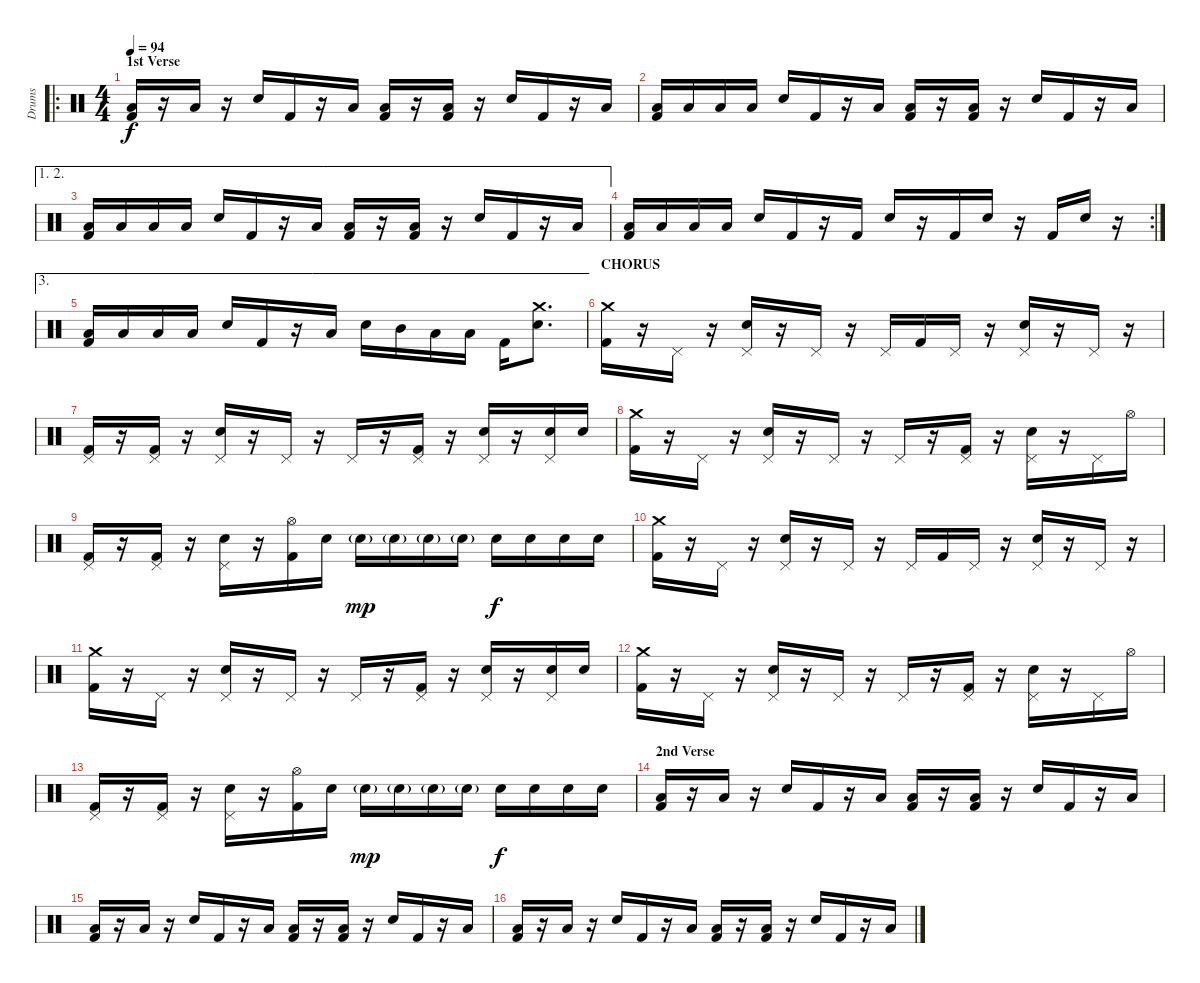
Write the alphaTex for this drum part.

\track ("Drums" "Drums") {instrument percussion}
\staff {score}
\articulation defaults
\ro
\ts (4 4)
\section ("" "1st Verse")
\tempo 94
\clef neutral
\ks c
("Low Floor Tom (hit)" "Kick (hit) 2").16{dy f} r.16 "Low Floor Tom (hit)".16 r.16 "Electric Snare (hit)".16 "Kick (hit) 2".16 r.16 "Low Tom (hit)".16 ("Low Floor Tom (hit)" "Kick (hit) 2").16 r.16 ("Low Floor Tom (hit)" "Kick (hit) 2").16 r.16 "Electric Snare (hit)".16 "Kick (hit) 2".16 r.16 "Low Tom (hit)".16 |
("Low Floor Tom (hit)" "Kick (hit) 2").16 "Low Floor Tom (hit)".16 "Low Floor Tom (hit)".16 "Low Floor Tom (hit)".16 "Electric Snare (hit)".16 "Kick (hit) 2".16 r.16 "Low Tom (hit)".16 ("Low Floor Tom (hit)" "Kick (hit) 2").16 r.16 ("Low Floor Tom (hit)" "Kick (hit) 2").16 r.16 "Electric Snare (hit)".16 "Kick (hit) 2".16 r.16 "Low Tom (hit)".16 |
\ae (1 2)
("Low Floor Tom (hit)" "Kick (hit) 2").16 "Low Floor Tom (hit)".16 "Low Floor Tom (hit)".16 "Low Floor Tom (hit)".16 "Electric Snare (hit)".16 "Kick (hit) 2".16 r.16 "Low Tom (hit)".16 ("Low Floor Tom (hit)" "Kick (hit) 2").16 r.16 ("Low Floor Tom (hit)" "Kick (hit) 2").16 r.16 "Electric Snare (hit)".16 "Kick (hit) 2".16 r.16 "Low Tom (hit)".16 |
\rc 2
("Low Floor Tom (hit)" "Kick (hit) 2").16 "Low Floor Tom (hit)".16 "Low Floor Tom (hit)".16 "Low Floor Tom (hit)".16 "Electric Snare (hit)".16 "Kick (hit) 2".16 r.16 "Kick (hit) 2".16 "Electric Snare (hit)".16 r.16 "Kick (hit) 2".16 "Electric Snare (hit)".16 r.16 "Kick (hit) 2".16 "Electric Snare (hit)".16 r.16 |
\ae 3
("Low Floor Tom (hit)" "Kick (hit) 2").16 "Low Floor Tom (hit)".16 "Low Floor Tom (hit)".16 "Low Floor Tom (hit)".16 "Electric Snare (hit)".16 "Kick (hit) 2".16 r.16 "Low Tom (hit)".16 "Electric Snare (hit)".16 "Mid Tom (hit)".16 "Low Tom (hit)".16 "Low Floor Tom (hit)".16 "Kick (hit) 2".16 ("Crash medium (hit)" "Electric Snare (hit)").8{d} |
\section ("" "CHORUS")
("Crash medium (hit)" "Kick (hit) 2").16 r.16 "Pedal Hi-Hat (hit)".16 r.16 ("Pedal Hi-Hat (hit)" "Snare (hit) 2").16 r.16 "Pedal Hi-Hat (hit)".16 r.16 "Pedal Hi-Hat (hit)".16 "Kick (hit) 2".16 "Pedal Hi-Hat (hit)".16 r.16 ("Pedal Hi-Hat (hit)" "Snare (hit) 2").16 r.16 "Pedal Hi-Hat (hit)".16 r.16 |
("Pedal Hi-Hat (hit)" "Kick (hit) 2").16 r.16 ("Pedal Hi-Hat (hit)" "Kick (hit) 2").16 r.16 ("Pedal Hi-Hat (hit)" "Electric Snare (hit)").16 r.16 "Pedal Hi-Hat (hit)".16 r.16 "Pedal Hi-Hat (hit)".16 r.16 ("Pedal Hi-Hat (hit)" "Kick (hit) 2").16 r.16 ("Pedal Hi-Hat (hit)" "Electric Snare (hit)").16 r.16 ("Pedal Hi-Hat (hit)" "Electric Snare (hit)").16 "Electric Snare (hit)".16 |
("Crash medium (hit)" "Kick (hit) 2").16 r.16 "Pedal Hi-Hat (hit)".16 r.16 ("Pedal Hi-Hat (hit)" "Electric Snare (hit)").16 r.16 "Pedal Hi-Hat (hit)".16 r.16 "Pedal Hi-Hat (hit)".16 r.16 ("Pedal Hi-Hat (hit)" "Kick (hit) 2").16 r.16 ("Pedal Hi-Hat (hit)" "Electric Snare (hit)").16 r.16 "Pedal Hi-Hat (hit)".16 "Hi-Hat (open)".16 |
("Pedal Hi-Hat (hit)" "Kick (hit) 2").16 r.16 ("Pedal Hi-Hat (hit)" "Kick (hit) 2").16 r.16 ("Pedal Hi-Hat (hit)" "Electric Snare (hit)").16 r.16 ("Hi-Hat (open)" "Kick (hit) 2").16 "Electric Snare (hit)".16 "Electric Snare (hit)"{g}.16{dy mp} "Electric Snare (hit)"{g}.16 "Electric Snare (hit)"{g}.16 "Electric Snare (hit)"{g}.16 "Electric Snare (hit)".16{dy f} "Electric Snare (hit)".16 "Electric Snare (hit)".16 "Electric Snare (hit)".16 |
("Crash medium (hit)" "Kick (hit) 2").16 r.16 "Pedal Hi-Hat (hit)".16 r.16 ("Pedal Hi-Hat (hit)" "Electric Snare (hit)").16 r.16 "Pedal Hi-Hat (hit)".16 r.16 "Pedal Hi-Hat (hit)".16 "Kick (hit) 2".16 "Pedal Hi-Hat (hit)".16 r.16 ("Pedal Hi-Hat (hit)" "Electric Snare (hit)").16 r.16 "Pedal Hi-Hat (hit)".16 r.16 |
("Crash medium (hit)" "Kick (hit) 2").16 r.16 "Pedal Hi-Hat (hit)".16 r.16 ("Pedal Hi-Hat (hit)" "Electric Snare (hit)").16 r.16 "Pedal Hi-Hat (hit)".16 r.16 "Pedal Hi-Hat (hit)".16 r.16 ("Pedal Hi-Hat (hit)" "Kick (hit) 2").16 r.16 ("Pedal Hi-Hat (hit)" "Electric Snare (hit)").16 r.16 ("Pedal Hi-Hat (hit)" "Electric Snare (hit)").16 "Electric Snare (hit)".16 |
("Crash medium (hit)" "Kick (hit) 2").16 r.16 "Pedal Hi-Hat (hit)".16 r.16 ("Pedal Hi-Hat (hit)" "Electric Snare (hit)").16 r.16 "Pedal Hi-Hat (hit)".16 r.16 "Pedal Hi-Hat (hit)".16 r.16 ("Pedal Hi-Hat (hit)" "Kick (hit) 2").16 r.16 ("Pedal Hi-Hat (hit)" "Electric Snare (hit)").16 r.16 "Pedal Hi-Hat (hit)".16 "Hi-Hat (open)".16 |
("Pedal Hi-Hat (hit)" "Kick (hit) 2").16 r.16 ("Pedal Hi-Hat (hit)" "Kick (hit) 2").16 r.16 ("Pedal Hi-Hat (hit)" "Electric Snare (hit)").16 r.16 ("Hi-Hat (open)" "Kick (hit) 2").16 "Electric Snare (hit)".16 "Electric Snare (hit)"{g}.16{dy mp} "Electric Snare (hit)"{g}.16 "Electric Snare (hit)"{g}.16 "Electric Snare (hit)"{g}.16 "Electric Snare (hit)".16{dy f} "Electric Snare (hit)".16 "Electric Snare (hit)".16 "Electric Snare (hit)".16 |
\section ("" "2nd Verse")
("Low Floor Tom (hit)" "Kick (hit) 2").16 r.16 "Low Floor Tom (hit)".16 r.16 "Electric Snare (hit)".16 "Kick (hit) 2".16 r.16 "Low Tom (hit)".16 ("Low Floor Tom (hit)" "Kick (hit) 2").16 r.16 ("Low Floor Tom (hit)" "Kick (hit) 2").16 r.16 "Electric Snare (hit)".16 "Kick (hit) 2".16 r.16 "Low Tom (hit)".16 |
("Low Floor Tom (hit)" "Kick (hit) 2").16 r.16 "Low Floor Tom (hit)".16 r.16 "Electric Snare (hit)".16 "Kick (hit) 2".16 r.16 "Low Tom (hit)".16 ("Low Floor Tom (hit)" "Kick (hit) 2").16 r.16 ("Low Floor Tom (hit)" "Kick (hit) 2").16 r.16 "Electric Snare (hit)".16 "Kick (hit) 2".16 r.16 "Low Tom (hit)".16 |
("Low Floor Tom (hit)" "Kick (hit) 2").16 r.16 "Low Floor Tom (hit)".16 r.16 "Electric Snare (hit)".16 "Kick (hit) 2".16 r.16 "Low Tom (hit)".16 ("Low Floor Tom (hit)" "Kick (hit) 2").16 r.16 ("Low Floor Tom (hit)" "Kick (hit) 2").16 r.16 "Electric Snare (hit)".16 "Kick (hit) 2".16 r.16 "Low Tom (hit)".16
